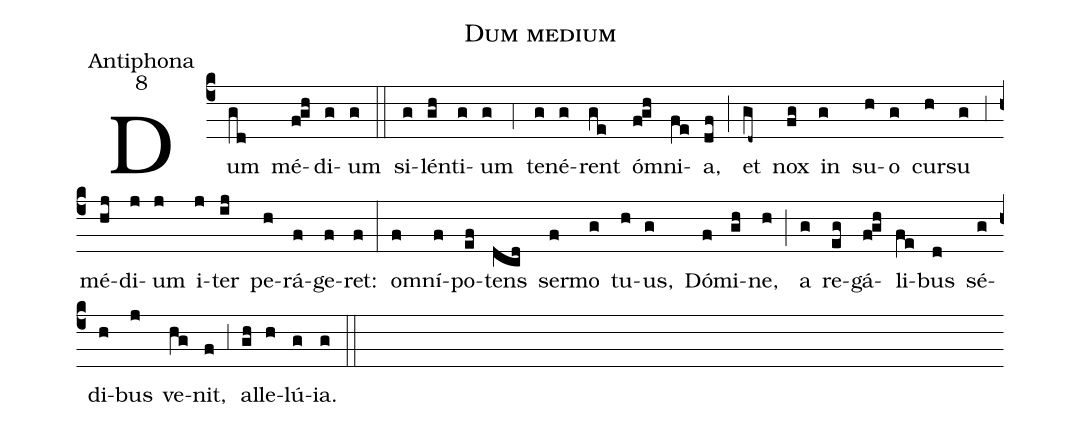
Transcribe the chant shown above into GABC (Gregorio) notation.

name:Dum medium;
office-part:Antiphona;
mode:8;
%%
(c4) Dum(gd) mé(f!gh)di(g)um(g) (::)
si(g)lén(gh)ti(g)um(g) (,4) te(g)né(g)rent(ge) óm(f!gh)ni(fe)a,(df) (;) et(gd~) nox(fg) in(g) su(h)o(g) cur(h)su(g) (,3) mé(hj)di(j)um(j) i(j)ter(ij) pe(h)rá(f)ge(f)ret:(f) (:)
o(f)mní(f)po(ef)tens(dcd) ser(f)mo(g) tu(h)us,(g) Dó(f)mi(gh)ne,(h) (;) a(g) re(eg)gá(f!gh)li(fe)bus(d) sé(g)di(h)bus(j) ve(hg)nit,(f) (,3) al(gh)le(h)lú(g)ia.(g) (::)
